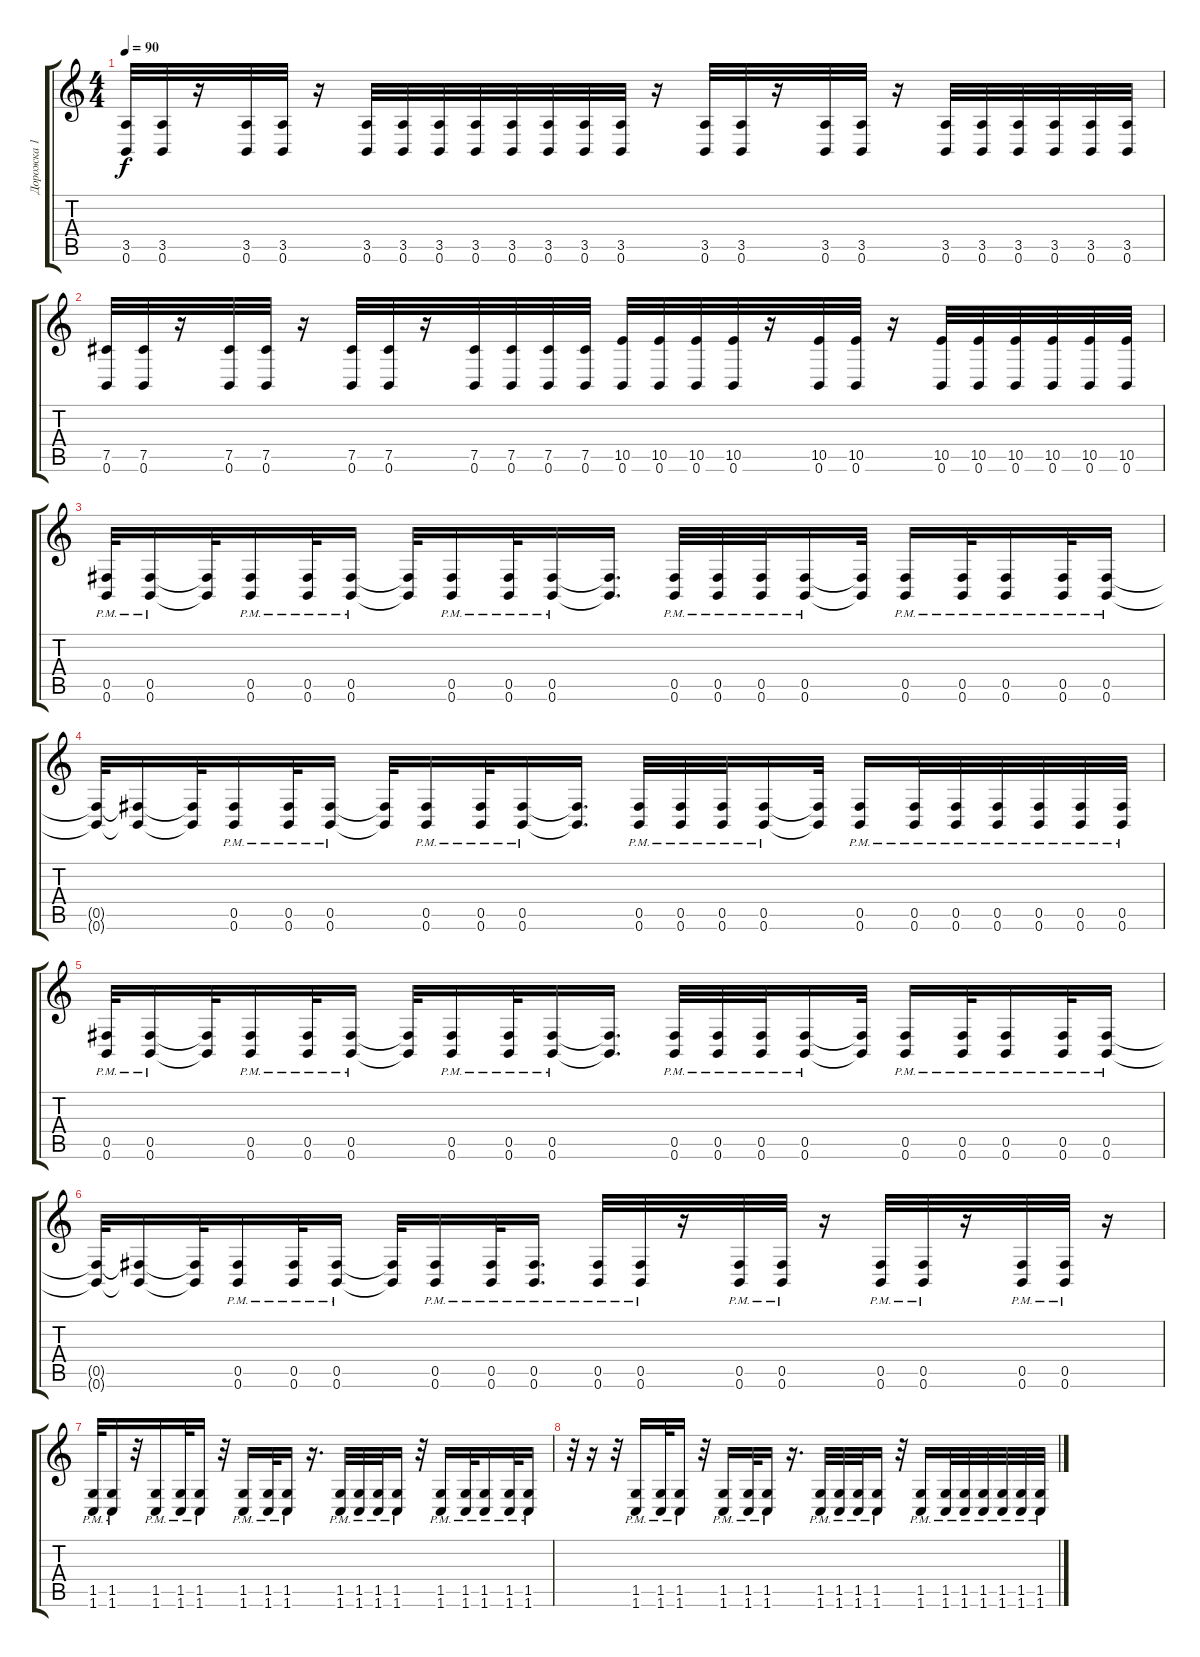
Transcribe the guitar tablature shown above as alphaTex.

\track ("Дорожка 1" "Дорожка 1") {instrument distortionguitar}
\staff {score tabs}
\tuning (Db4 Ab3 E3 B2 Gb2 B1) {hide}
\ts (4 4)
\tempo 90
\clef g2
\ks c
(3.5 0.6).32{dy f} (3.5 0.6).32 r.16 (3.5 0.6).32 (3.5 0.6).32 r.16 (3.5 0.6).32 (3.5 0.6).32 (3.5 0.6).32 (3.5 0.6).32 (3.5 0.6).32 (3.5 0.6).32 (3.5 0.6).32 (3.5 0.6).32 r.16 (3.5 0.6).32 (3.5 0.6).32 r.16 (3.5 0.6).32 (3.5 0.6).32 r.16 (3.5 0.6).32 (3.5 0.6).32 (3.5 0.6).32 (3.5 0.6).32 (3.5 0.6).32 (3.5 0.6).32 |
(7.5 0.6).32 (7.5 0.6).32 r.16 (7.5 0.6).32 (7.5 0.6).32 r.16 (7.5 0.6).32 (7.5 0.6).32 r.16 (7.5 0.6).32 (7.5 0.6).32 (7.5 0.6).32 (7.5 0.6).32 (10.5 0.6).32 (10.5 0.6).32 (10.5 0.6).32 (10.5 0.6).32 r.16 (10.5 0.6).32 (10.5 0.6).32 r.16 (10.5 0.6).32 (10.5 0.6).32 (10.5 0.6).32 (10.5 0.6).32 (10.5 0.6).32 (10.5 0.6).32 |
(0.5{pm} 0.6).32 (0.5{pm} 0.6).16 (0.5{t} 0.6{t}).32 (0.5{pm} 0.6).16 (0.5{pm} 0.6).32 (0.5{pm} 0.6).16 (0.5{t} 0.6{t}).32 (0.5{pm} 0.6).16 (0.5{pm} 0.6).32 (0.5{pm} 0.6).16 (0.5{t} 0.6{t}).16{d} (0.5{pm} 0.6).32 (0.5{pm} 0.6).32 (0.5{pm} 0.6).32 (0.5{pm} 0.6).16 (0.5{t} 0.6{t}).32 (0.5{pm} 0.6).16 (0.5{pm} 0.6).32 (0.5{pm} 0.6).16 (0.5{pm} 0.6).32 (0.5{pm} 0.6).16 |
(0.5{t} 0.6{t}).32 (0.5{t} 0.6{t}).16 (0.5{t} 0.6{t}).32 (0.5{pm} 0.6).16 (0.5{pm} 0.6).32 (0.5{pm} 0.6).16 (0.5{t} 0.6{t}).32 (0.5{pm} 0.6).16 (0.5{pm} 0.6).32 (0.5{pm} 0.6).16 (0.5{t} 0.6{t}).16{d} (0.5{pm} 0.6).32 (0.5{pm} 0.6).32 (0.5{pm} 0.6).32 (0.5{pm} 0.6).16 (0.5{t} 0.6{t}).32 (0.5{pm} 0.6).16 (0.5{pm} 0.6).32 (0.5{pm} 0.6).32 (0.5{pm} 0.6).32 (0.5{pm} 0.6).32 (0.5{pm} 0.6).32 (0.5{pm} 0.6).32 |
(0.5{pm} 0.6).32 (0.5{pm} 0.6).16 (0.5{t} 0.6{t}).32 (0.5{pm} 0.6).16 (0.5{pm} 0.6).32 (0.5{pm} 0.6).16 (0.5{t} 0.6{t}).32 (0.5{pm} 0.6).16 (0.5{pm} 0.6).32 (0.5{pm} 0.6).16 (0.5{t} 0.6{t}).16{d} (0.5{pm} 0.6).32 (0.5{pm} 0.6).32 (0.5{pm} 0.6).32 (0.5{pm} 0.6).16 (0.5{t} 0.6{t}).32 (0.5{pm} 0.6).16 (0.5{pm} 0.6).32 (0.5{pm} 0.6).16 (0.5{pm} 0.6).32 (0.5{pm} 0.6).16 |
(0.5{t} 0.6{t}).32 (0.5{t} 0.6{t}).16 (0.5{t} 0.6{t}).32 (0.5{pm} 0.6).16 (0.5{pm} 0.6).32 (0.5{pm} 0.6).16 (0.5{t} 0.6{t}).32 (0.5{pm} 0.6).16 (0.5{pm} 0.6).32 (0.5{pm} 0.6).16{d} (0.5{pm} 0.6).32 (0.5{pm} 0.6).32 r.16 (0.5{pm} 0.6).32 (0.5{pm} 0.6).32 r.16 (0.5{pm} 0.6).32 (0.5{pm} 0.6).32 r.16 (0.5{pm} 0.6).32 (0.5{pm} 0.6).32 r.16 |
(1.5{pm} 1.6).32 (1.5{pm} 1.6).16 r.32 (1.5{pm} 1.6).16 (1.5{pm} 1.6).32 (1.5{pm} 1.6).16 r.32 (1.5{pm} 1.6).16 (1.5{pm} 1.6).32 (1.5{pm} 1.6).16 r.16{d} (1.5{pm} 1.6).32 (1.5{pm} 1.6).32 (1.5{pm} 1.6).32 (1.5{pm} 1.6).16 r.32 (1.5{pm} 1.6).16 (1.5{pm} 1.6).32 (1.5{pm} 1.6).16 (1.5{pm} 1.6).32 (1.5{pm} 1.6).16 |
r.32 r.16 r.32 (1.5{pm} 1.6).16 (1.5{pm} 1.6).32 (1.5{pm} 1.6).16 r.32 (1.5{pm} 1.6).16 (1.5{pm} 1.6).32 (1.5{pm} 1.6).16 r.16{d} (1.5{pm} 1.6).32 (1.5{pm} 1.6).32 (1.5{pm} 1.6).32 (1.5{pm} 1.6).16 r.32 (1.5{pm} 1.6).16 (1.5{pm} 1.6).32 (1.5{pm} 1.6).32 (1.5{pm} 1.6).32 (1.5{pm} 1.6).32 (1.5{pm} 1.6).32 (1.5{pm} 1.6).32
